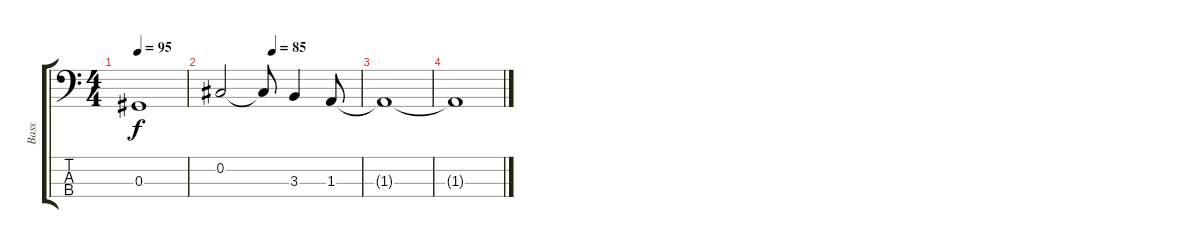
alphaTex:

\track ("Bass" "Bass") {instrument electricbassfinger}
\staff {score tabs}
\tuning (Gb2 Db2 Ab1 Eb1) {hide}
\ts (4 4)
\tempo 95
\clef f4
\ks c
0.3{t}.1{dy f} |
\tempo (85 0.375)
0.2.2 0.2{t}.8 3.3.4 1.3.8 |
1.3{t}.1 |
1.3{t}.1
